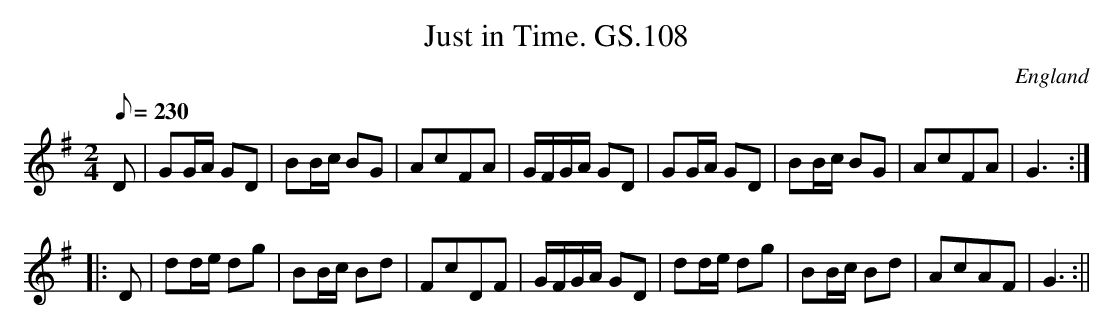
X:1
T:Just in Time. GS.108
M:2/4
L:1/8
Q:230
O:England
K:G major
D | GG/A/ GD | BB/c/ BG |  AcFA | G/F/G/A/ GD | GG/A/ GD |
BB/c/ BG | AcFA | G3 :|!|: D | dd/e/ dg | BB/c/ Bd | FcDF | G/F/G/A/ GD
|
 dd/e/ dg |
BB/c/ Bd | AcAF | G3 :||
